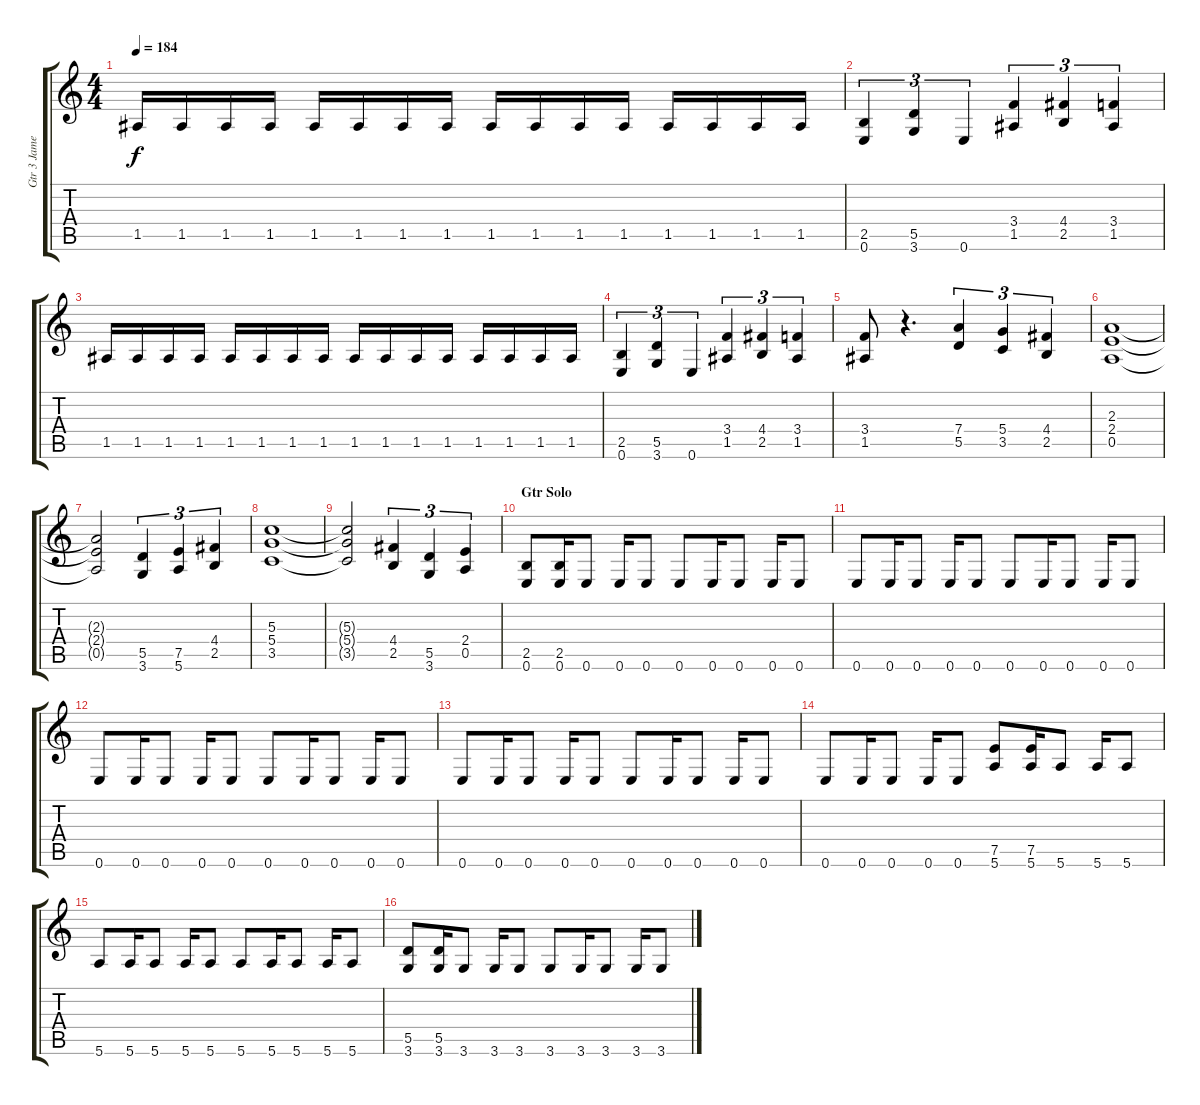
\track ("Gtr 3 James" "Gtr 3 Jame") {instrument distortionguitar}
\staff {score tabs}
\tuning (E4 B3 G3 D3 A2 E2) {hide}
\ts (4 4)
\tempo 184
\clef g2
\ks c
1.5.16{dy f} 1.5.16 1.5.16 1.5.16 1.5.16 1.5.16 1.5.16 1.5.16 1.5.16 1.5.16 1.5.16 1.5.16 1.5.16 1.5.16 1.5.16 1.5.16 |
(2.5 0.6).4{tu (3 2)} (5.5 3.6).4{tu (3 2)} 0.6.4{tu (3 2)} (3.4 1.5).4{tu (3 2)} (4.4 2.5).4{tu (3 2)} (3.4 1.5).4{tu (3 2)} |
1.5.16 1.5.16 1.5.16 1.5.16 1.5.16 1.5.16 1.5.16 1.5.16 1.5.16 1.5.16 1.5.16 1.5.16 1.5.16 1.5.16 1.5.16 1.5.16 |
(2.5 0.6).4{tu (3 2)} (5.5 3.6).4{tu (3 2)} 0.6.4{tu (3 2)} (3.4 1.5).4{tu (3 2)} (4.4 2.5).4{tu (3 2)} (3.4 1.5).4{tu (3 2)} |
(3.4 1.5).8 r.4{d} (7.4 5.5).4{tu (3 2)} (5.4 3.5).4{tu (3 2)} (4.4 2.5).4{tu (3 2)} |
(2.3 2.4 0.5).1 |
(2.3{t} 2.4{t} 0.5{t}).2 (5.5 3.6).4{tu (3 2)} (7.5 5.6).4{tu (3 2)} (4.4 2.5).4{tu (3 2)} |
(5.3 5.4 3.5).1 |
(5.3{t} 5.4{t} 3.5{t}).2 (4.4 2.5).4{tu (3 2)} (5.5 3.6).4{tu (3 2)} (2.4 0.5).4{tu (3 2)} |
\section ("" "Gtr Solo")
(2.5 0.6).8 (2.5 0.6).16 0.6.8 0.6.16 0.6.8 0.6.8 0.6.16 0.6.8 0.6.16 0.6.8 |
0.6.8 0.6.16 0.6.8 0.6.16 0.6.8 0.6.8 0.6.16 0.6.8 0.6.16 0.6.8 |
0.6.8 0.6.16 0.6.8 0.6.16 0.6.8 0.6.8 0.6.16 0.6.8 0.6.16 0.6.8 |
0.6.8 0.6.16 0.6.8 0.6.16 0.6.8 0.6.8 0.6.16 0.6.8 0.6.16 0.6.8 |
0.6.8 0.6.16 0.6.8 0.6.16 0.6.8 (7.5 5.6).8 (7.5 5.6).16 5.6.8 5.6.16 5.6.8 |
5.6.8 5.6.16 5.6.8 5.6.16 5.6.8 5.6.8 5.6.16 5.6.8 5.6.16 5.6.8 |
(5.5 3.6).8 (5.5 3.6).16 3.6.8 3.6.16 3.6.8 3.6.8 3.6.16 3.6.8 3.6.16 3.6.8
